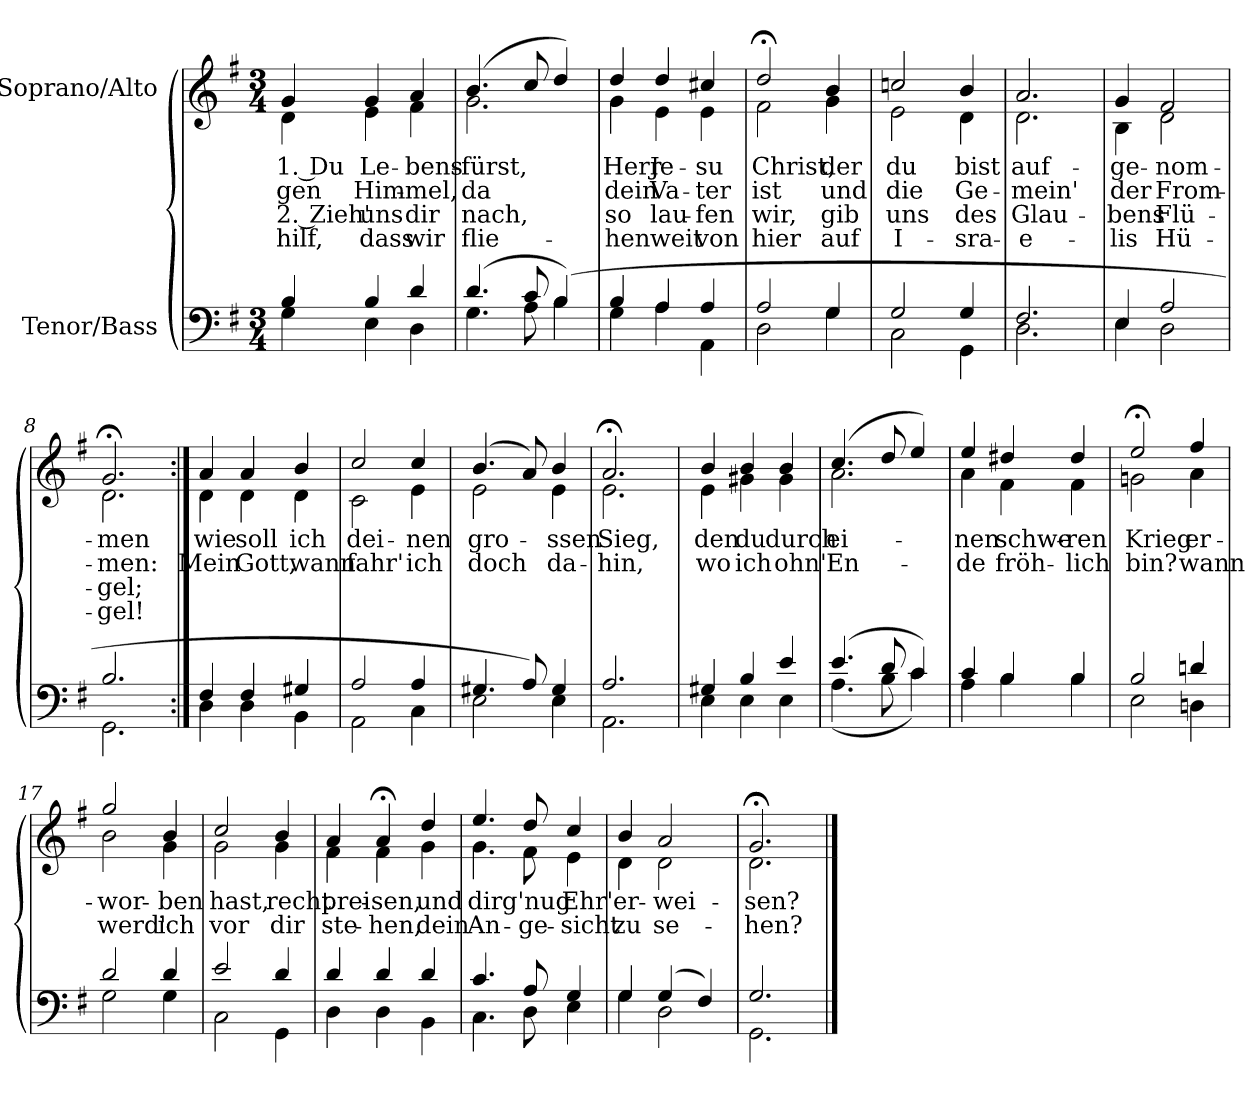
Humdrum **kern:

**kern	**kern	**text	**text	**text	**text
*part2	*part1	*part1	*part1	*part1	*part1
*staff2	*staff1	*staff1	*staff1	*staff1	*staff1
*I"Tenor/Bass	*I"Soprano/Alto	*	*	*	*
*clefF4	*clefG2	*	*	*	*
*k[f#]	*k[f#]	*	*	*	*
*M3/4	*M3/4	*	*	*	*
=1	=1	=1	=1	=1	=1
*^	*	*	*	*	*
!	!	!	!LO:LY:b	!LO:LY:b	!LO:LY:b	!LO:LY:b
*	*	*^	*	*	*	*
4B/	4G\	4g/	4d\	1. Du	gen	2. Zieh'	hilf,
!	!	!	!	!LO:LY:b	!LO:LY:b	!LO:LY:b	!LO:LY:b
4B/	4E\	4g/	4e\	Le-	Him-	uns	dass
!	!	!	!	!LO:LY:b	!LO:LY:b	!LO:LY:b	!LO:LY:b
4d/	4D\	4a/	4f#\	-bens-	-mel,	dir	wir
=2	=2	=2	=2	=2	=2	=2	=2
!	!	!	!	!LO:LY:b	!LO:LY:b	!LO:LY:b	!LO:LY:b
(4.d/	(4.G\	(4.b/	2.g\	-fürst,	da	nach,	flie-
8c/	8A\	8cc/	.	.	.	.	.
(4B/)	4B\	4dd/)	.	.	.	.	.
=3	=3	=3	=3	=3	=3	=3	=3
!	!	!	!	!LO:LY:b	!LO:LY:b	!LO:LY:b	!LO:LY:b
4B/	4G\	4dd/	4g\	Herr	dein	so	-hen
!	!	!	!	!LO:LY:b	!LO:LY:b	!LO:LY:b	!LO:LY:b
4A/	4A\	4dd/	4e\	Je-	Va-	lau-	weit
!	!	!	!	!LO:LY:b	!LO:LY:b	!LO:LY:b	!LO:LY:b
4A/	4AA\	4cc#X/	4e\	-su	-ter	-fen	von
=4	=4	=4	=4	=4	=4	=4	=4
!	!	!	!	!LO:LY:b	!LO:LY:b	!LO:LY:b	!LO:LY:b
2A/	2D\	2dd;</	2f#\	Christ,	ist	wir,	hier
!	!	!	!	!LO:LY:b	!LO:LY:b	!LO:LY:b	!LO:LY:b
4G/	4G\	4b/	4g\	der	und	gib	auf
=5	=5	=5	=5	=5	=5	=5	=5
!	!	!	!	!LO:LY:b	!LO:LY:b	!LO:LY:b	!LO:LY:b
2G/	2C\	2ccn/	2e\	du	die	uns	I-
!	!	!	!	!LO:LY:b	!LO:LY:b	!LO:LY:b	!LO:LY:b
4G/	4GG\	4b/	4d\	bist	Ge-	des	-sra-
=6	=6	=6	=6	=6	=6	=6	=6
!	!	!	!	!LO:LY:b	!LO:LY:b	!LO:LY:b	!LO:LY:b
2.F#/	2.D\	2.a/	2.d\	auf-	-mein'	Glau-	-e-
=7	=7	=7	=7	=7	=7	=7	=7
!	!	!	!	!LO:LY:b	!LO:LY:b	!LO:LY:b	!LO:LY:b
4E/	4E\	4g/	4B\	-ge-	der	-bens	-lis
!	!	!	!	!LO:LY:b	!LO:LY:b	!LO:LY:b	!LO:LY:b
2A/	2D\	2f#/	2d\	-nom-	From-	Flü-	Hü-
=8	=8	=8	=8	=8	=8	=8	=8
!	!	!	!	!LO:LY:b	!LO:LY:b	!LO:LY:b	!LO:LY:b
2.B/	2.GG\	2.g;</	2.d\	-men	-men:	-gel;	-gel!
!!LO:LB:g=z	!!
=9:|!	=9:|!	=9:|!	=9:|!	=9:|!	=9:|!	=9:|!	=9:|!
!	!	!	!	!LO:LY:b	!LO:LY:b	!	!
4F#/	4D\	4a/	4d\	wie	Mein	.	.
!	!	!	!	!LO:LY:b	!LO:LY:b	!	!
4F#/	4D\	4a/	4d\	soll	Gott,	.	.
!	!	!	!	!LO:LY:b	!LO:LY:b	!	!
4G#X/	4BB\	4b/	4d\	ich	wann	.	.
=10	=10	=10	=10	=10	=10	=10	=10
!	!	!	!	!LO:LY:b	!LO:LY:b	!	!
2A/	2AA\	2cc/	2c\	dei-	fahr'	.	.
!	!	!	!	!LO:LY:b	!LO:LY:b	!	!
4A/	4C\	4cc/	4e\	-nen	ich	.	.
=11	=11	=11	=11	=11	=11	=11	=11
!	!	!	!	!LO:LY:b	!LO:LY:b	!	!
4.G#X/	2E\	(4.b/	2e\	gro-	doch	.	.
8A/)	.	8a/)	.	.	.	.	.
!	!	!	!	!LO:LY:b	!LO:LY:b	!	!
4G#/	4E\	4b/	4e\	-ssen	da-	.	.
=12	=12	=12	=12	=12	=12	=12	=12
!	!	!	!	!LO:LY:b	!LO:LY:b	!	!
2.A/	2.AA\	2.a;</	2.e\	Sieg,	-hin,	.	.
=13	=13	=13	=13	=13	=13	=13	=13
!	!	!	!	!LO:LY:b	!LO:LY:b	!	!
4G#X/	4E\	4b/	4e\	den	wo	.	.
!	!	!	!	!LO:LY:b	!LO:LY:b	!	!
4B/	4E\	4b/	4g#X\	du	ich	.	.
!	!	!	!	!LO:LY:b	!LO:LY:b	!	!
4e/	4E\	4b/	4g#\	durch	ohn'	.	.
=14	=14	=14	=14	=14	=14	=14	=14
!	!	!	!	!LO:LY:b	!LO:LY:b	!	!
(4.e/	(4.A\	(4.cc/	2.a\	ei-	En-	.	.
8d/	8B\	8dd/	.	.	.	.	.
4c/)	4c\)	4ee/)	.	.	.	.	.
=15	=15	=15	=15	=15	=15	=15	=15
!	!	!	!	!LO:LY:b	!LO:LY:b	!	!
4c/	4A\	4ee/	4a\	-nen	-de	.	.
!	!	!	!	!LO:LY:b	!LO:LY:b	!	!
4B/	4B\	4dd#X/	4f#\	schwe-	fröh-	.	.
!	!	!	!	!LO:LY:b	!LO:LY:b	!	!
4B/	4B\	4dd#/	4f#\	-ren	-lich	.	.
!!LO:LB:g=z	!!
=16	=16	=16	=16	=16	=16	=16	=16
!	!	!	!	!LO:LY:b	!LO:LY:b	!	!
2B/	2E\	2ee;</	2gn\	Krieg	bin?	.	.
!	!	!	!	!LO:LY:b	!LO:LY:b	!	!
4dn/	4Dn\	4ff#/	4a\	er-	wann	.	.
=17	=17	=17	=17	=17	=17	=17	=17
!	!	!	!	!LO:LY:b	!LO:LY:b	!	!
2d/	2G\	2gg/	2b\	-wor-	werd'	.	.
!	!	!	!	!LO:LY:b	!LO:LY:b	!	!
4d/	4G\	4b/	4g\	-ben	ich	.	.
=18	=18	=18	=18	=18	=18	=18	=18
!	!	!	!	!LO:LY:b	!LO:LY:b	!	!
2e/	2C\	2cc/	2g\	hast,	vor	.	.
!	!	!	!	!LO:LY:b	!LO:LY:b	!	!
4d/	4GG\	4b/	4g\	recht	dir	.	.
=19	=19	=19	=19	=19	=19	=19	=19
!	!	!	!	!LO:LY:b	!LO:LY:b	!	!
4d/	4D\	4a/	4f#\	prei-	ste-	.	.
!	!	!	!	!LO:LY:b	!LO:LY:b	!	!
4d/	4D\	4a;</	4f#\	-sen,	-hen,	.	.
!	!	!	!	!LO:LY:b	!LO:LY:b	!	!
4d/	4BB\	4dd/	4g\	und	dein	.	.
=20	=20	=20	=20	=20	=20	=20	=20
!	!	!	!	!LO:LY:b	!LO:LY:b	!	!
4.c/	4.C\	4.ee/	4.g\	dir	An-	.	.
!	!	!	!	!LO:LY:b	!LO:LY:b	!	!
8A/	8D\	8dd/	8f#\	g'nug	-ge-	.	.
!	!	!	!	!LO:LY:b	!LO:LY:b	!	!
4G/	4E\	4cc/	4e\	Ehr'	-sicht	.	.
=21	=21	=21	=21	=21	=21	=21	=21
!	!	!	!	!LO:LY:b	!LO:LY:b	!	!
4G/	4G\	4b/	4d\	er-	zu	.	.
!	!	!	!	!LO:LY:b	!LO:LY:b	!	!
(4G/	2D\	2a/	2d\	-wei-	se-	.	.
4F#/)	.	.	.	.	.	.	.
=22	=22	=22	=22	=22	=22	=22	=22
!	!	!	!	!LO:LY:b	!LO:LY:b	!	!
2.G/	2.GG\	2.g;</	2.d\	-sen?	-hen?	.	.
*v	*v	*	*	*	*	*	*
*	*v	*v	*	*	*	*
==	==	==	==	==	==
*-	*-	*-	*-	*-	*-
